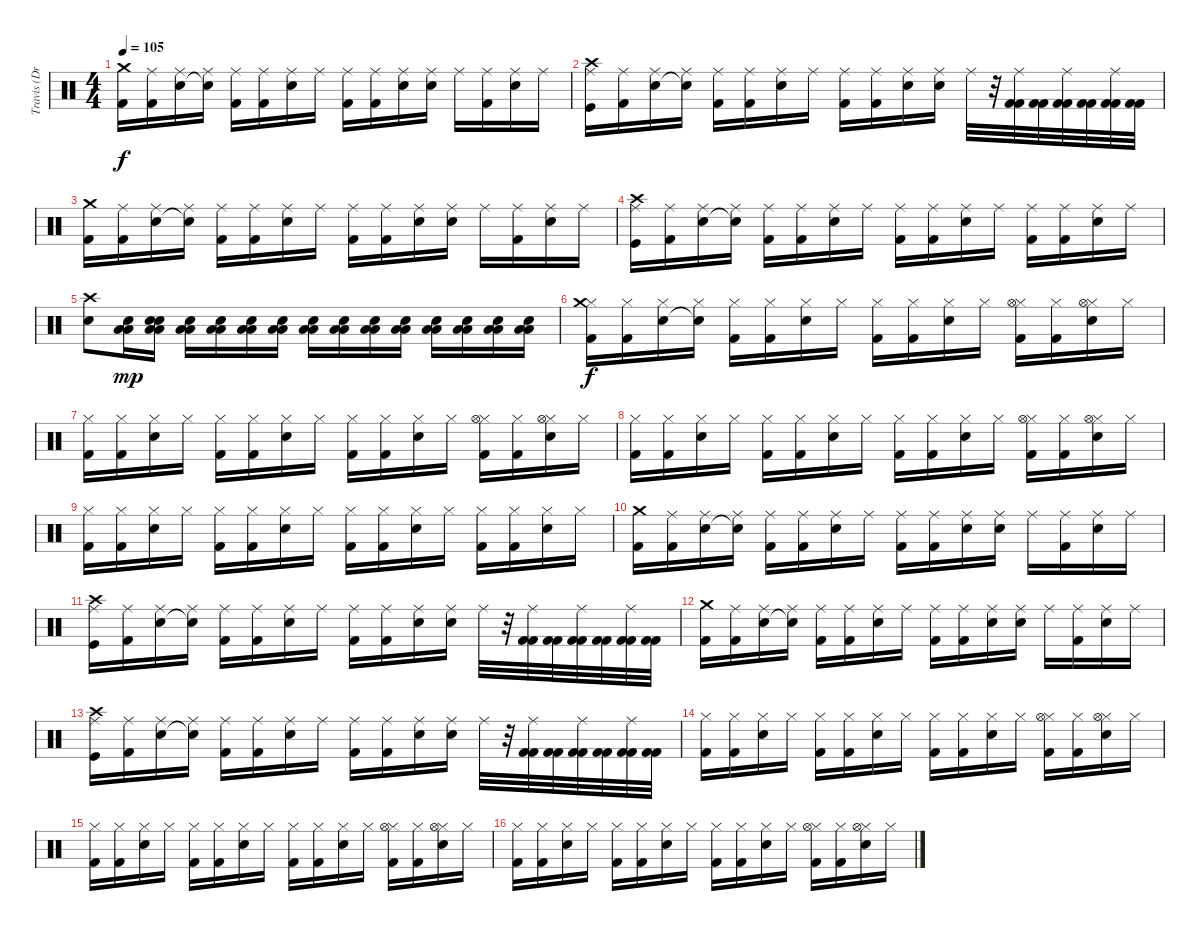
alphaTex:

\track ("Travis (Drums)" "Travis (Dr") {instrument percussion}
\staff {score}
\articulation defaults
\ts (4 4)
\tempo 105
\clef neutral
\ks c
("Kick (hit) 2" "Crash medium (hit)").16{dy f} ("Ride (middle)" "Kick (hit) 2").16 ("Ride (middle)" "Snare (hit) 2").16 ("Ride (middle)" "Snare (hit)"{t}).16 ("Ride (middle)" "Kick (hit) 2").16 ("Ride (middle)" "Kick (hit) 2").16 ("Ride (middle)" "Snare (hit) 2").16 "Ride (middle)".16 ("Ride (middle)" "Kick (hit) 2").16 ("Ride (middle)" "Kick (hit) 2").16 ("Ride (middle)" "Snare (hit) 2").16 ("Ride (middle)" "Snare (hit) 2").16 "Ride (middle)".16 ("Ride (middle)" "Kick (hit) 2").16 ("Ride (middle)" "Snare (hit) 2").16 "Ride (middle)".16 |
("Ride (middle)" "Kick (hit)" "Crash high (hit)").16 ("Ride (middle)" "Kick (hit) 2").16 ("Ride (middle)" "Snare (hit) 2").16 ("Ride (middle)" "Snare (hit)"{t}).16 ("Ride (middle)" "Kick (hit) 2").16 ("Ride (middle)" "Kick (hit) 2").16 ("Ride (middle)" "Snare (hit) 2").16 "Ride (middle)".16 ("Ride (middle)" "Kick (hit) 2").16 ("Ride (middle)" "Kick (hit) 2").16 ("Ride (middle)" "Snare (hit) 2").16 ("Ride (middle)" "Snare (hit) 2").16 "Ride (middle)".32 r.32 ("Ride (middle)" "Kick (hit) 2" "Kick (hit) 2").32 ("Kick (hit) 2" "Kick (hit) 2").32 ("Ride (middle)" "Kick (hit) 2" "Kick (hit) 2").32 ("Kick (hit) 2" "Kick (hit) 2").32 ("Ride (middle)" "Kick (hit) 2" "Kick (hit) 2").32 ("Kick (hit) 2" "Kick (hit) 2").32 |
("Kick (hit) 2" "Crash medium (hit)").16 ("Ride (middle)" "Kick (hit) 2").16 ("Ride (middle)" "Snare (hit) 2").16 ("Ride (middle)" "Snare (hit)"{t}).16 ("Ride (middle)" "Kick (hit) 2").16 ("Ride (middle)" "Kick (hit) 2").16 ("Ride (middle)" "Snare (hit) 2").16 "Ride (middle)".16 ("Ride (middle)" "Kick (hit) 2").16 ("Ride (middle)" "Kick (hit) 2").16 ("Ride (middle)" "Snare (hit) 2").16 ("Ride (middle)" "Snare (hit) 2").16 "Ride (middle)".16 ("Ride (middle)" "Kick (hit) 2").16 ("Ride (middle)" "Snare (hit) 2").16 "Ride (middle)".16 |
("Ride (middle)" "Kick (hit)" "Crash high (hit)").16 ("Ride (middle)" "Kick (hit) 2").16 ("Ride (middle)" "Snare (hit) 2").16 ("Ride (middle)" "Snare (hit)"{t}).16 ("Ride (middle)" "Kick (hit) 2").16 ("Ride (middle)" "Kick (hit) 2").16 ("Ride (middle)" "Snare (hit) 2").16 "Ride (middle)".16 ("Ride (middle)" "Kick (hit) 2").16 ("Ride (middle)" "Kick (hit) 2").16 ("Ride (middle)" "Snare (hit) 2").16 "Ride (middle)".16 ("Ride (middle)" "Kick (hit) 2").16 ("Ride (middle)" "Kick (hit) 2").16 ("Ride (middle)" "Snare (hit) 2").16 "Ride (middle)".16 |
("Snare (hit) 2" "Crash high (hit)").8 ("Low Floor Tom (hit)" "Electric Snare (hit)" "Low Floor Tom (hit)").16{dy mp} ("Low Floor Tom (hit)" "Electric Snare (hit)" "Low Floor Tom (hit)" "Snare (hit)").16 ("Low Floor Tom (hit)" "Electric Snare (hit)" "Low Floor Tom (hit)").16 ("Low Floor Tom (hit)" "Electric Snare (hit)" "Low Floor Tom (hit)").16 ("Low Floor Tom (hit)" "Electric Snare (hit)" "Low Floor Tom (hit)").16 ("Low Floor Tom (hit)" "Electric Snare (hit)" "Low Floor Tom (hit)").16 ("Low Floor Tom (hit)" "Electric Snare (hit)" "Low Floor Tom (hit)").16 ("Low Floor Tom (hit)" "Electric Snare (hit)" "Low Floor Tom (hit)").16 ("Low Floor Tom (hit)" "Electric Snare (hit)" "Low Floor Tom (hit)").16 ("Low Floor Tom (hit)" "Electric Snare (hit)" "Low Floor Tom (hit)").16 ("Low Floor Tom (hit)" "Electric Snare (hit)" "Low Floor Tom (hit)").16 ("Low Floor Tom (hit)" "Electric Snare (hit)" "Low Floor Tom (hit)").16 ("Low Floor Tom (hit)" "Electric Snare (hit)" "Low Floor Tom (hit)").16 ("Low Floor Tom (hit)" "Electric Snare (hit)" "Low Floor Tom (hit)").16 |
("Hi-Hat (closed)" "Kick (hit) 2" "Crash medium (hit)").16{dy f} ("Hi-Hat (closed)" "Kick (hit) 2").16 ("Hi-Hat (closed)" "Snare (hit) 2").16 ("Hi-Hat (closed)" "Snare (hit)"{t}).16 ("Hi-Hat (closed)" "Kick (hit) 2").16 ("Hi-Hat (closed)" "Kick (hit) 2").16 ("Hi-Hat (closed)" "Snare (hit) 2").16 "Hi-Hat (closed)".16 ("Hi-Hat (closed)" "Kick (hit) 2").16 ("Hi-Hat (closed)" "Kick (hit) 2").16 ("Hi-Hat (closed)" "Snare (hit) 2").16 "Hi-Hat (closed)".16 ("Hi-Hat (closed)" "Kick (hit) 2" "Hi-Hat (open)").16 ("Hi-Hat (closed)" "Kick (hit) 2").16 ("Hi-Hat (closed)" "Snare (hit) 2" "Hi-Hat (open)").16 "Hi-Hat (closed)".16 |
("Hi-Hat (closed)" "Kick (hit) 2").16 ("Hi-Hat (closed)" "Kick (hit) 2").16 ("Hi-Hat (closed)" "Snare (hit) 2").16 "Hi-Hat (closed)".16 ("Hi-Hat (closed)" "Kick (hit) 2").16 ("Hi-Hat (closed)" "Kick (hit) 2").16 ("Hi-Hat (closed)" "Snare (hit) 2").16 "Hi-Hat (closed)".16 ("Hi-Hat (closed)" "Kick (hit) 2").16 ("Hi-Hat (closed)" "Kick (hit) 2").16 ("Hi-Hat (closed)" "Snare (hit) 2").16 "Hi-Hat (closed)".16 ("Hi-Hat (closed)" "Kick (hit) 2" "Hi-Hat (open)").16 ("Hi-Hat (closed)" "Kick (hit) 2").16 ("Hi-Hat (closed)" "Snare (hit) 2" "Hi-Hat (open)").16 "Hi-Hat (closed)".16 |
("Hi-Hat (closed)" "Kick (hit) 2").16 ("Hi-Hat (closed)" "Kick (hit) 2").16 ("Hi-Hat (closed)" "Snare (hit) 2").16 "Hi-Hat (closed)".16 ("Hi-Hat (closed)" "Kick (hit) 2").16 ("Hi-Hat (closed)" "Kick (hit) 2").16 ("Hi-Hat (closed)" "Snare (hit) 2").16 "Hi-Hat (closed)".16 ("Hi-Hat (closed)" "Kick (hit) 2").16 ("Hi-Hat (closed)" "Kick (hit) 2").16 ("Hi-Hat (closed)" "Snare (hit) 2").16 "Hi-Hat (closed)".16 ("Hi-Hat (closed)" "Kick (hit) 2" "Hi-Hat (open)").16 ("Hi-Hat (closed)" "Kick (hit) 2").16 ("Hi-Hat (closed)" "Snare (hit) 2" "Hi-Hat (open)").16 "Hi-Hat (closed)".16 |
("Hi-Hat (closed)" "Kick (hit) 2").16 ("Hi-Hat (closed)" "Kick (hit) 2").16 ("Hi-Hat (closed)" "Snare (hit) 2").16 "Hi-Hat (closed)".16 ("Hi-Hat (closed)" "Kick (hit) 2").16 ("Hi-Hat (closed)" "Kick (hit) 2").16 ("Hi-Hat (closed)" "Snare (hit) 2").16 "Hi-Hat (closed)".16 ("Hi-Hat (closed)" "Kick (hit) 2").16 ("Hi-Hat (closed)" "Kick (hit) 2").16 ("Hi-Hat (closed)" "Snare (hit) 2").16 "Hi-Hat (closed)".16 ("Hi-Hat (closed)" "Kick (hit) 2").16 ("Hi-Hat (closed)" "Kick (hit) 2").16 ("Hi-Hat (closed)" "Snare (hit) 2").16 "Hi-Hat (closed)".16 |
("Kick (hit) 2" "Crash medium (hit)").16 ("Ride (middle)" "Kick (hit) 2").16 ("Ride (middle)" "Snare (hit) 2").16 ("Ride (middle)" "Snare (hit)"{t}).16 ("Ride (middle)" "Kick (hit) 2").16 ("Ride (middle)" "Kick (hit) 2").16 ("Ride (middle)" "Snare (hit) 2").16 "Ride (middle)".16 ("Ride (middle)" "Kick (hit) 2").16 ("Ride (middle)" "Kick (hit) 2").16 ("Ride (middle)" "Snare (hit) 2").16 ("Ride (middle)" "Snare (hit) 2").16 "Ride (middle)".16 ("Ride (middle)" "Kick (hit) 2").16 ("Ride (middle)" "Snare (hit) 2").16 "Ride (middle)".16 |
("Ride (middle)" "Kick (hit)" "Crash high (hit)").16 ("Ride (middle)" "Kick (hit) 2").16 ("Ride (middle)" "Snare (hit) 2").16 ("Ride (middle)" "Snare (hit)"{t}).16 ("Ride (middle)" "Kick (hit) 2").16 ("Ride (middle)" "Kick (hit) 2").16 ("Ride (middle)" "Snare (hit) 2").16 "Ride (middle)".16 ("Ride (middle)" "Kick (hit) 2").16 ("Ride (middle)" "Kick (hit) 2").16 ("Ride (middle)" "Snare (hit) 2").16 ("Ride (middle)" "Snare (hit) 2").16 "Ride (middle)".32 r.32 ("Ride (middle)" "Kick (hit) 2" "Kick (hit) 2").32 ("Kick (hit) 2" "Kick (hit) 2").32 ("Ride (middle)" "Kick (hit) 2" "Kick (hit) 2").32 ("Kick (hit) 2" "Kick (hit) 2").32 ("Ride (middle)" "Kick (hit) 2" "Kick (hit) 2").32 ("Kick (hit) 2" "Kick (hit) 2").32 |
("Kick (hit) 2" "Crash medium (hit)").16 ("Ride (middle)" "Kick (hit) 2").16 ("Ride (middle)" "Snare (hit) 2").16 ("Ride (middle)" "Snare (hit)"{t}).16 ("Ride (middle)" "Kick (hit) 2").16 ("Ride (middle)" "Kick (hit) 2").16 ("Ride (middle)" "Snare (hit) 2").16 "Ride (middle)".16 ("Ride (middle)" "Kick (hit) 2").16 ("Ride (middle)" "Kick (hit) 2").16 ("Ride (middle)" "Snare (hit) 2").16 ("Ride (middle)" "Snare (hit) 2").16 "Ride (middle)".16 ("Ride (middle)" "Kick (hit) 2").16 ("Ride (middle)" "Snare (hit) 2").16 "Ride (middle)".16 |
("Ride (middle)" "Kick (hit)" "Crash high (hit)").16 ("Ride (middle)" "Kick (hit) 2").16 ("Ride (middle)" "Snare (hit) 2").16 ("Ride (middle)" "Snare (hit)"{t}).16 ("Ride (middle)" "Kick (hit) 2").16 ("Ride (middle)" "Kick (hit) 2").16 ("Ride (middle)" "Snare (hit) 2").16 "Ride (middle)".16 ("Ride (middle)" "Kick (hit) 2").16 ("Ride (middle)" "Kick (hit) 2").16 ("Ride (middle)" "Snare (hit) 2").16 ("Ride (middle)" "Snare (hit) 2").16 "Ride (middle)".32 r.32 ("Ride (middle)" "Kick (hit) 2" "Kick (hit) 2").32 ("Kick (hit) 2" "Kick (hit) 2").32 ("Ride (middle)" "Kick (hit) 2" "Kick (hit) 2").32 ("Kick (hit) 2" "Kick (hit) 2").32 ("Ride (middle)" "Kick (hit) 2" "Kick (hit) 2").32 ("Kick (hit) 2" "Kick (hit) 2").32 |
("Hi-Hat (closed)" "Kick (hit) 2").16 ("Hi-Hat (closed)" "Kick (hit) 2").16 ("Hi-Hat (closed)" "Snare (hit) 2").16 "Hi-Hat (closed)".16 ("Hi-Hat (closed)" "Kick (hit) 2").16 ("Hi-Hat (closed)" "Kick (hit) 2").16 ("Hi-Hat (closed)" "Snare (hit) 2").16 "Hi-Hat (closed)".16 ("Hi-Hat (closed)" "Kick (hit) 2").16 ("Hi-Hat (closed)" "Kick (hit) 2").16 ("Hi-Hat (closed)" "Snare (hit) 2").16 "Hi-Hat (closed)".16 ("Hi-Hat (closed)" "Kick (hit) 2" "Hi-Hat (open)").16 ("Hi-Hat (closed)" "Kick (hit) 2").16 ("Hi-Hat (closed)" "Snare (hit) 2" "Hi-Hat (open)").16 "Hi-Hat (closed)".16 |
("Hi-Hat (closed)" "Kick (hit) 2").16 ("Hi-Hat (closed)" "Kick (hit) 2").16 ("Hi-Hat (closed)" "Snare (hit) 2").16 "Hi-Hat (closed)".16 ("Hi-Hat (closed)" "Kick (hit) 2").16 ("Hi-Hat (closed)" "Kick (hit) 2").16 ("Hi-Hat (closed)" "Snare (hit) 2").16 "Hi-Hat (closed)".16 ("Hi-Hat (closed)" "Kick (hit) 2").16 ("Hi-Hat (closed)" "Kick (hit) 2").16 ("Hi-Hat (closed)" "Snare (hit) 2").16 "Hi-Hat (closed)".16 ("Hi-Hat (closed)" "Kick (hit) 2" "Hi-Hat (open)").16 ("Hi-Hat (closed)" "Kick (hit) 2").16 ("Hi-Hat (closed)" "Snare (hit) 2" "Hi-Hat (open)").16 "Hi-Hat (closed)".16 |
("Hi-Hat (closed)" "Kick (hit) 2").16 ("Hi-Hat (closed)" "Kick (hit) 2").16 ("Hi-Hat (closed)" "Snare (hit) 2").16 "Hi-Hat (closed)".16 ("Hi-Hat (closed)" "Kick (hit) 2").16 ("Hi-Hat (closed)" "Kick (hit) 2").16 ("Hi-Hat (closed)" "Snare (hit) 2").16 "Hi-Hat (closed)".16 ("Hi-Hat (closed)" "Kick (hit) 2").16 ("Hi-Hat (closed)" "Kick (hit) 2").16 ("Hi-Hat (closed)" "Snare (hit) 2").16 "Hi-Hat (closed)".16 ("Hi-Hat (closed)" "Kick (hit) 2" "Hi-Hat (open)").16 ("Hi-Hat (closed)" "Kick (hit) 2").16 ("Hi-Hat (closed)" "Snare (hit) 2" "Hi-Hat (open)").16 "Hi-Hat (closed)".16
